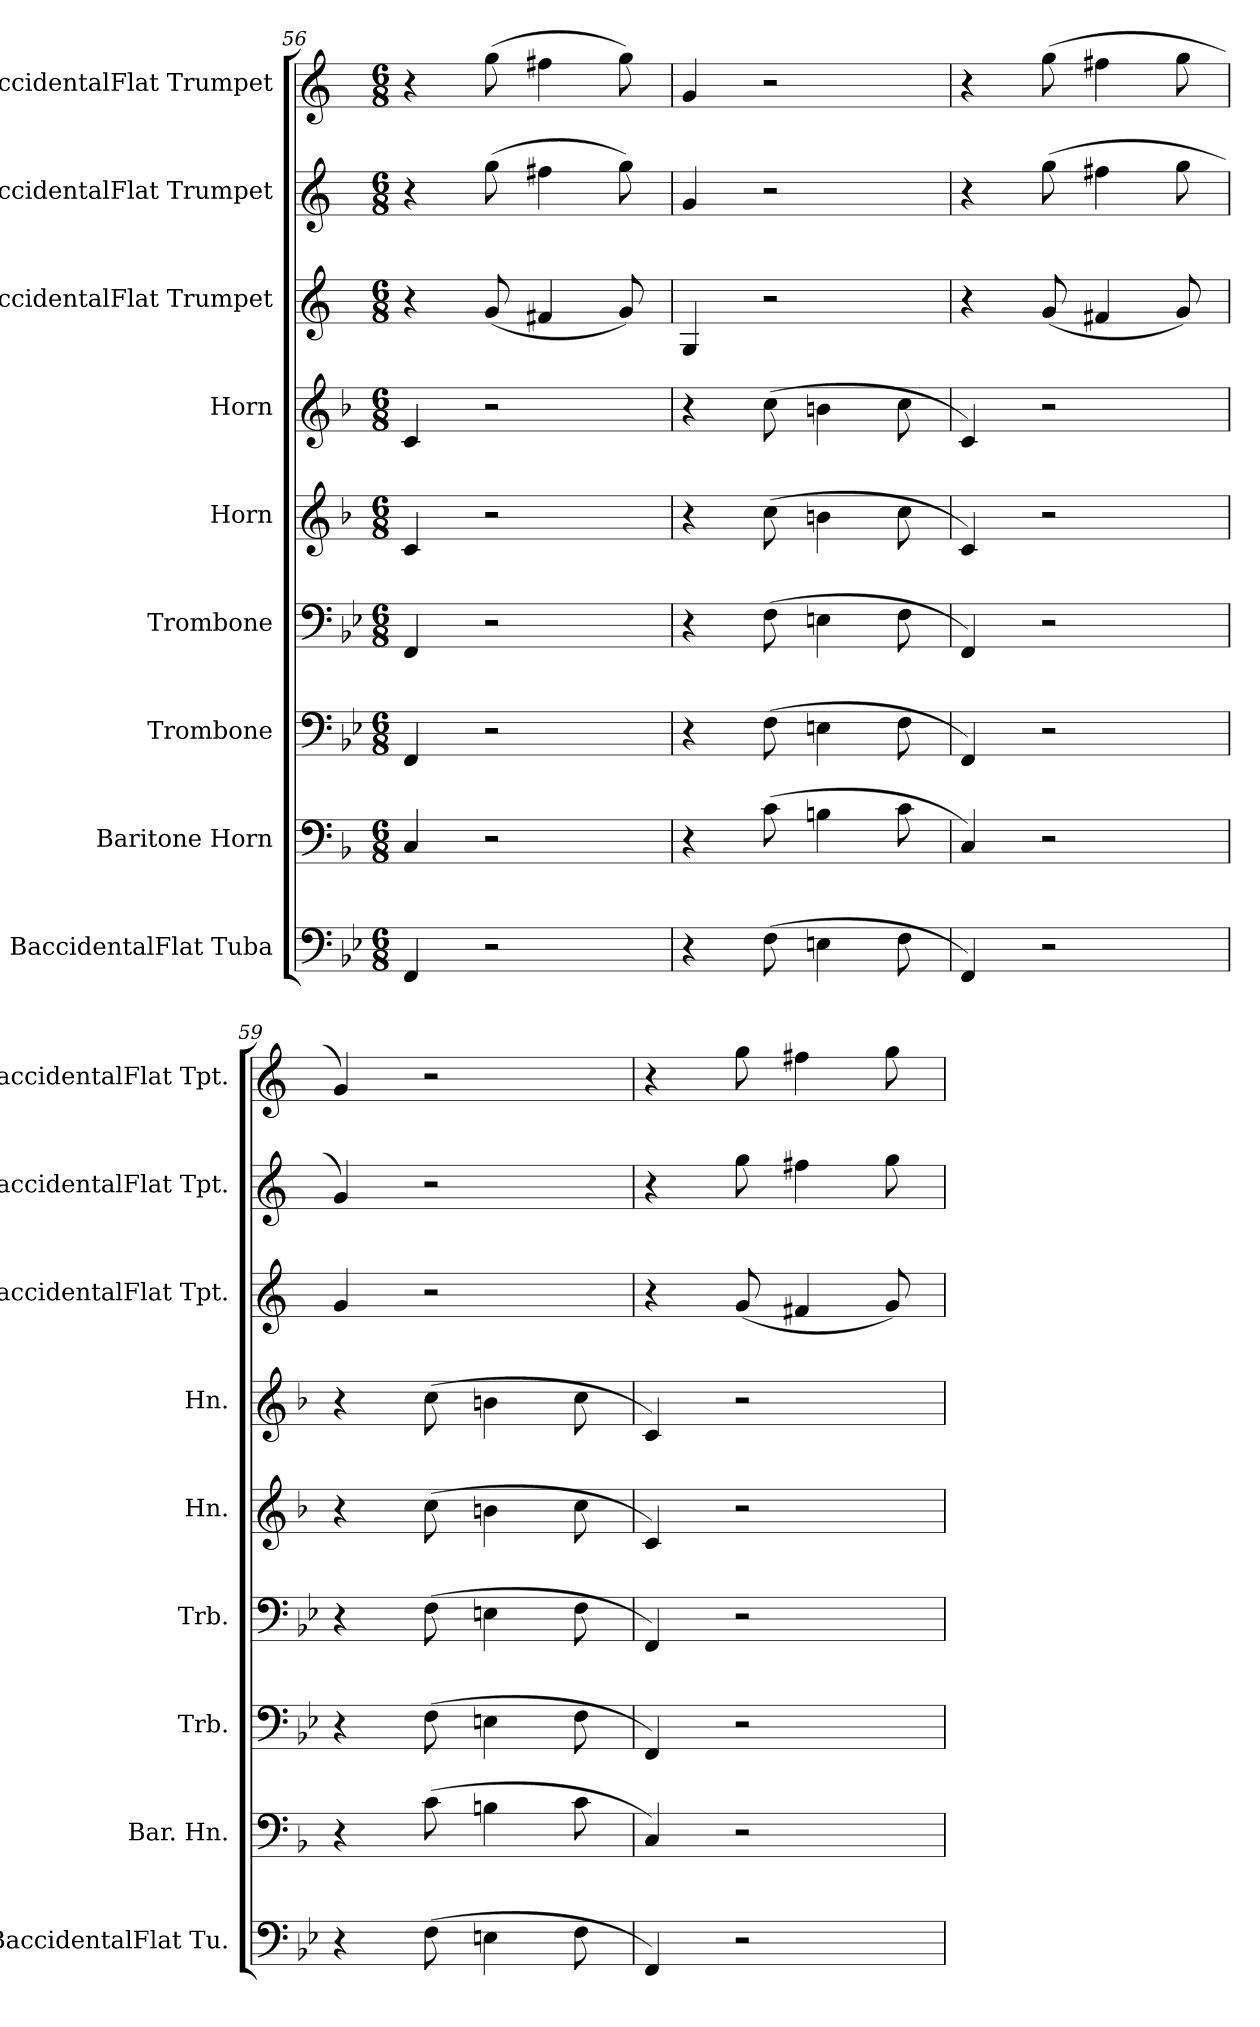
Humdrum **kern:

**kern	**kern	**kern	**kern	**kern	**kern	**kern	**kern	**kern
*part9	*part8	*part7	*part6	*part5	*part4	*part3	*part2	*part1
*staff9	*staff8	*staff7	*staff6	*staff5	*staff4	*staff3	*staff2	*staff1
*I"BaccidentalFlat Tuba	*I"Baritone Horn	*I"Trombone	*I"Trombone	*I"Horn	*I"Horn	*I"BaccidentalFlat Trumpet	*I"BaccidentalFlat Trumpet	*I"BaccidentalFlat Trumpet
*I'BaccidentalFlat Tu.	*I'Bar. Hn.	*I'Trb.	*I'Trb.	*I'Hn.	*I'Hn.	*I'BaccidentalFlat Tpt.	*I'BaccidentalFlat Tpt.	*I'BaccidentalFlat Tpt.
*clefF4	*clefF4	*clefF4	*clefF4	*clefG2	*clefG2	*clefG2	*clefG2	*clefG2
*	*ITrd4c7	*	*	*ITrd4c7	*ITrd4c7	*ITrd1c2	*ITrd1c2	*ITrd1c2
*k[b-e-]	*k[b-e-]	*k[b-e-]	*k[b-e-]	*k[b-e-]	*k[b-e-]	*k[b-e-]	*k[b-e-]	*k[b-e-]
*M6/8	*M6/8	*M6/8	*M6/8	*M6/8	*M6/8	*M6/8	*M6/8	*M6/8
=56	=56	=56	=56	=56	=56	=56	=56	=56
4FF/	4FF/	4FF/	4FF/	4F/	4F/	4r	4r	4r
2r	2r	2r	2r	2r	2r	(8f/	(8ff\	(8ff\
.	.	.	.	.	.	4en/	4een\	4een\
.	.	.	.	.	.	8f/)	8ff\)	8ff\)
!!LO:PB:g=z
=57	=57	=57	=57	=57	=57	=57	=57	=57
4r	4r	4r	4r	4r	4r	4F/	4f/	4f/
(8F\	(8F\	(8F\	(8F\	(8f\	(8f\	2r	2r	2r
4En\	4En\	4En\	4En\	4en\	4en\	.	.	.
8F\	8F\	8F\	8F\	8f\	8f\	.	.	.
=58	=58	=58	=58	=58	=58	=58	=58	=58
4FF/)	4FF/)	4FF/)	4FF/)	4F/)	4F/)	4r	4r	4r
2r	2r	2r	2r	2r	2r	(8f/	(8ff\	(8ff\
.	.	.	.	.	.	4en/	4een\	4een\
.	.	.	.	.	.	8f/)	8ff\	8ff\
=59	=59	=59	=59	=59	=59	=59	=59	=59
4r	4r	4r	4r	4r	4r	4f/	4f/)	4f/)
(8F\	(8F\	(8F\	(8F\	(8f\	(8f\	2r	2r	2r
4En\	4En\	4En\	4En\	4en\	4en\	.	.	.
8F\	8F\	8F\	8F\	8f\	8f\	.	.	.
=60	=60	=60	=60	=60	=60	=60	=60	=60
4FF/)	4FF/)	4FF/)	4FF/)	4F/)	4F/)	4r	4r	4r
2r	2r	2r	2r	2r	2r	(8f/	8ff\	8ff\
.	.	.	.	.	.	4en/	4een\	4een\
.	.	.	.	.	.	8f/)	8ff\	8ff\
=	=	=	=	=	=	=	=	=
*-	*-	*-	*-	*-	*-	*-	*-	*-
